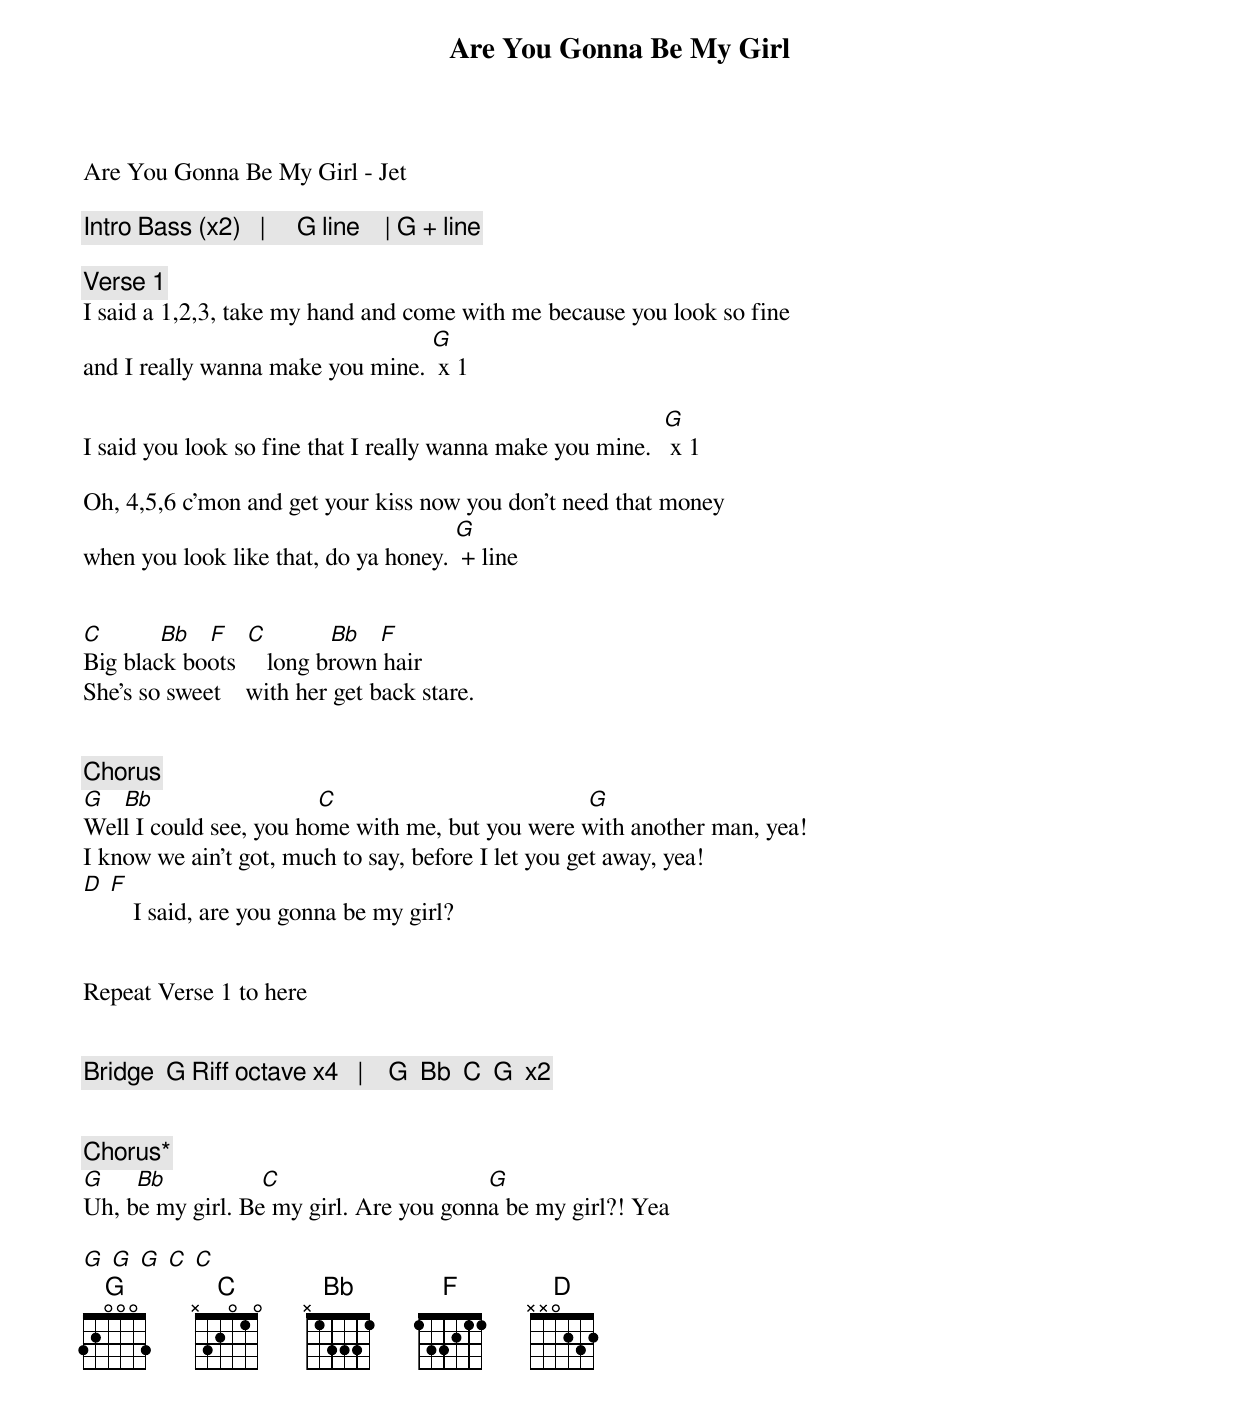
{title: Are You Gonna Be My Girl}
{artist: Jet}
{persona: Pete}
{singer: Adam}
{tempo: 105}
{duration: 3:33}
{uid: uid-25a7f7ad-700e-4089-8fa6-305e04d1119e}
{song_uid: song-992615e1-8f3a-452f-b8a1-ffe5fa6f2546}



Are You Gonna Be My Girl - Jet

{comment: Intro Bass (x2)   |     G line	   |	G + line}

{comment: Verse 1}
I said a 1,2,3, take my hand and come with me because you look so fine
and I really wanna make you mine.	[G] x 1

I said you look so fine that I really wanna make you mine.		[G] x 1

Oh, 4,5,6 c'mon and get your kiss	now you don’t need that money
when you look like that, do ya honey.	[G] + line


[C]		       [Bb]   [F]  	[C]		        [Bb]   [F]
Big black boots 		 	long brown hair
She's so sweet 			with her get back stare.


{comment: Chorus}
[G]			[Bb]                          [C]                                        [G]
Well I could see, you home with me, but you were with another man, yea!
I know we ain't got, much to say, before I let you get away, yea!
[D] [F]
        I said, are you gonna be my girl?


Repeat Verse 1 to here


{comment: Bridge 	G Riff octave x4	  |    G  Bb  C  G  x2}


{comment: Chorus*}
[G]		   [Bb]               [C]                                 [G]
Uh, be my girl. Be my girl. Are you gonna be my girl?! Yea

[G] [G] [G] [C] [C]
